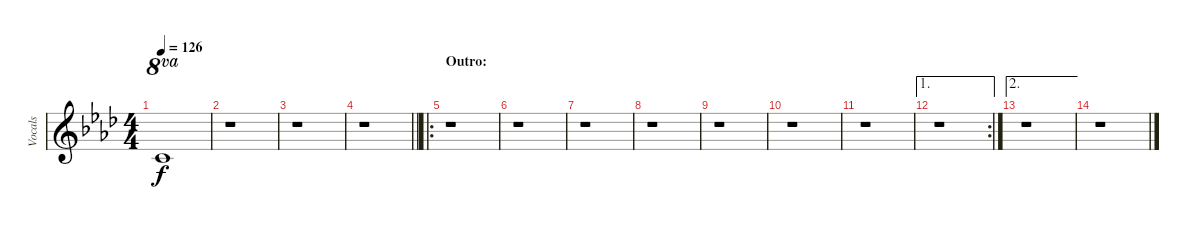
\track ("Vocals" "Vocals") {instrument lead6voice}
\staff {score}
\tuning (E4 B3 G3 D3 A2 E2) {hide}
\ts (4 4)
\tempo 126
\clef g2
\ks fminor
8.1{t}.1{ot 8va dy f} |
r.1 |
r.1 |
\barLineRight lightlight
r.1 |
\ro
\section ("" "Outro:")
r.1 |
r.1 |
r.1 |
r.1 |
r.1 |
r.1 |
r.1 |
\ae 1
\rc 2
r.1 |
\ae 2
r.1 |
r.1
